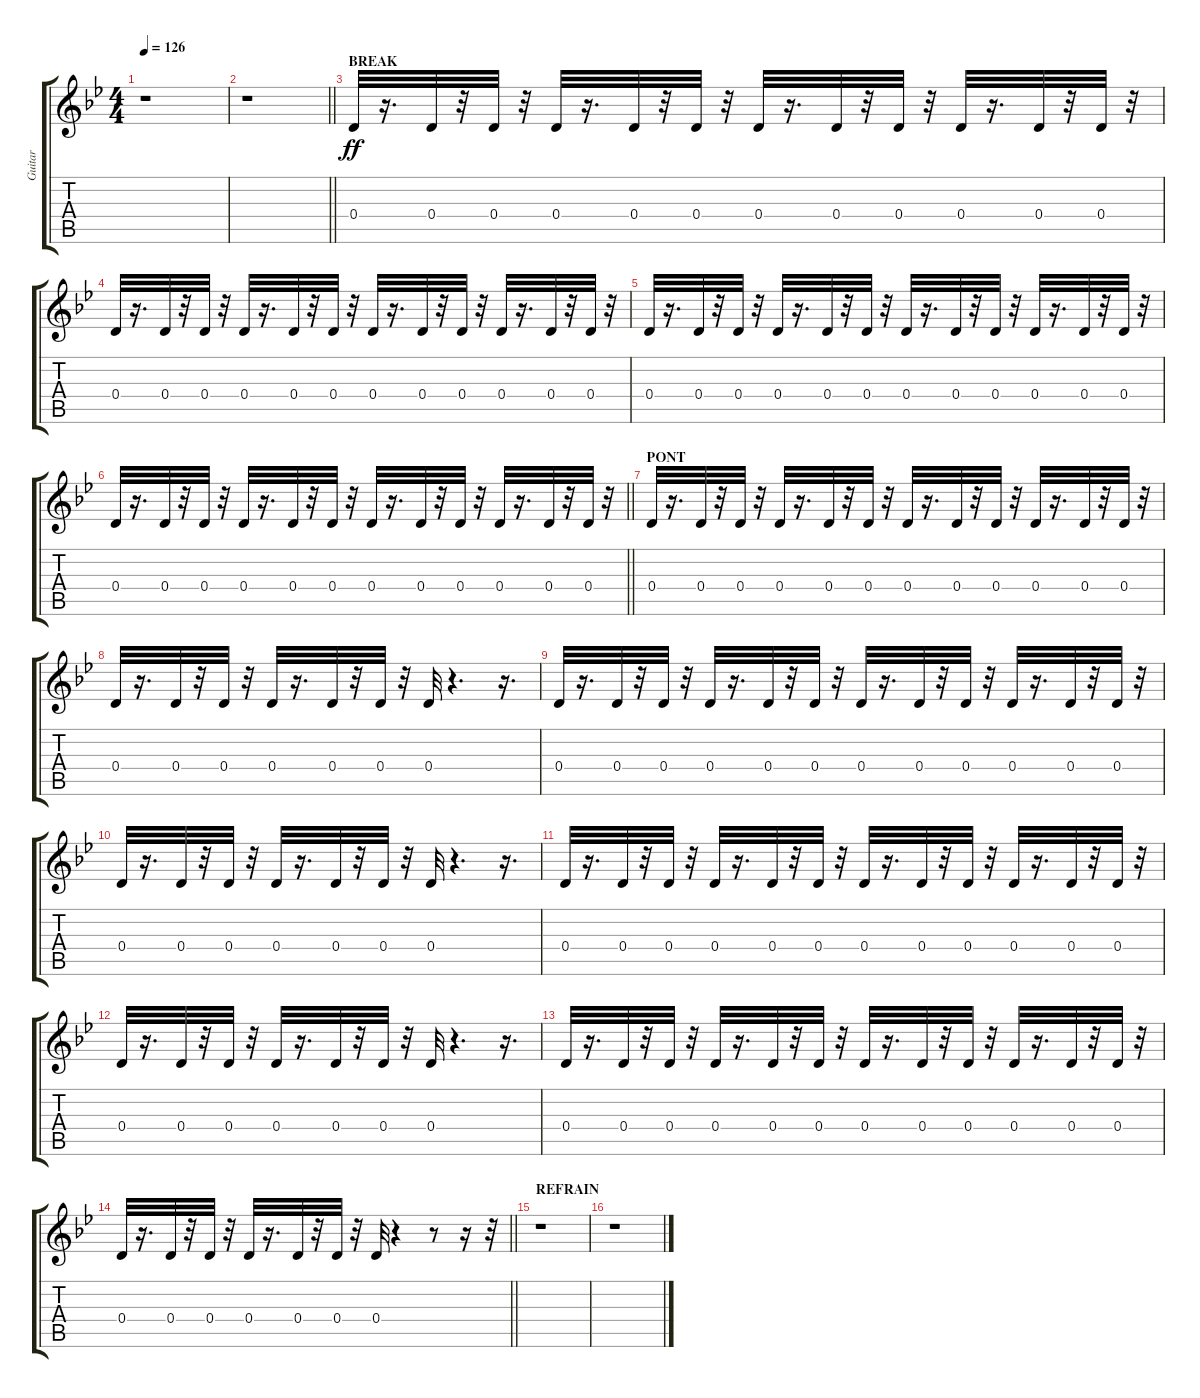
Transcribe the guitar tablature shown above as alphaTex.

\track ("Guitar" "Guitar") {instrument electricguitarmuted}
\staff {score tabs}
\tuning (E4 B3 G3 D3 A2 E2) {hide}
\ts (4 4)
\tempo 126
\clef g2
\ks bb
r.1{dy ff} |
\barLineRight lightlight
r.1 |
\section ("" "BREAK")
0.4.32 r.16{d} 0.4.32 r.32 0.4.32 r.32 0.4.32 r.16{d} 0.4.32 r.32 0.4.32 r.32 0.4.32 r.16{d} 0.4.32 r.32 0.4.32 r.32 0.4.32 r.16{d} 0.4.32 r.32 0.4.32 r.32 |
0.4.32 r.16{d} 0.4.32 r.32 0.4.32 r.32 0.4.32 r.16{d} 0.4.32 r.32 0.4.32 r.32 0.4.32 r.16{d} 0.4.32 r.32 0.4.32 r.32 0.4.32 r.16{d} 0.4.32 r.32 0.4.32 r.32 |
0.4.32 r.16{d} 0.4.32 r.32 0.4.32 r.32 0.4.32 r.16{d} 0.4.32 r.32 0.4.32 r.32 0.4.32 r.16{d} 0.4.32 r.32 0.4.32 r.32 0.4.32 r.16{d} 0.4.32 r.32 0.4.32 r.32 |
\barLineRight lightlight
0.4.32 r.16{d} 0.4.32 r.32 0.4.32 r.32 0.4.32 r.16{d} 0.4.32 r.32 0.4.32 r.32 0.4.32 r.16{d} 0.4.32 r.32 0.4.32 r.32 0.4.32 r.16{d} 0.4.32 r.32 0.4.32 r.32 |
\section ("" "PONT")
0.4.32 r.16{d} 0.4.32 r.32 0.4.32 r.32 0.4.32 r.16{d} 0.4.32 r.32 0.4.32 r.32 0.4.32 r.16{d} 0.4.32 r.32 0.4.32 r.32 0.4.32 r.16{d} 0.4.32 r.32 0.4.32 r.32 |
0.4.32 r.16{d} 0.4.32 r.32 0.4.32 r.32 0.4.32 r.16{d} 0.4.32 r.32 0.4.32 r.32 0.4.32 r.4{d} r.16{d} |
0.4.32 r.16{d} 0.4.32 r.32 0.4.32 r.32 0.4.32 r.16{d} 0.4.32 r.32 0.4.32 r.32 0.4.32 r.16{d} 0.4.32 r.32 0.4.32 r.32 0.4.32 r.16{d} 0.4.32 r.32 0.4.32 r.32 |
0.4.32 r.16{d} 0.4.32 r.32 0.4.32 r.32 0.4.32 r.16{d} 0.4.32 r.32 0.4.32 r.32 0.4.32 r.4{d} r.16{d} |
0.4.32 r.16{d} 0.4.32 r.32 0.4.32 r.32 0.4.32 r.16{d} 0.4.32 r.32 0.4.32 r.32 0.4.32 r.16{d} 0.4.32 r.32 0.4.32 r.32 0.4.32 r.16{d} 0.4.32 r.32 0.4.32 r.32 |
0.4.32 r.16{d} 0.4.32 r.32 0.4.32 r.32 0.4.32 r.16{d} 0.4.32 r.32 0.4.32 r.32 0.4.32 r.4{d} r.16{d} |
0.4.32 r.16{d} 0.4.32 r.32 0.4.32 r.32 0.4.32 r.16{d} 0.4.32 r.32 0.4.32 r.32 0.4.32 r.16{d} 0.4.32 r.32 0.4.32 r.32 0.4.32 r.16{d} 0.4.32 r.32 0.4.32 r.32 |
\barLineRight lightlight
0.4.32 r.16{d} 0.4.32 r.32 0.4.32 r.32 0.4.32 r.16{d} 0.4.32 r.32 0.4.32 r.32 0.4.32 r.4 r.8 r.16 r.32 |
\section ("" "REFRAIN")
r.1 |
r.1
